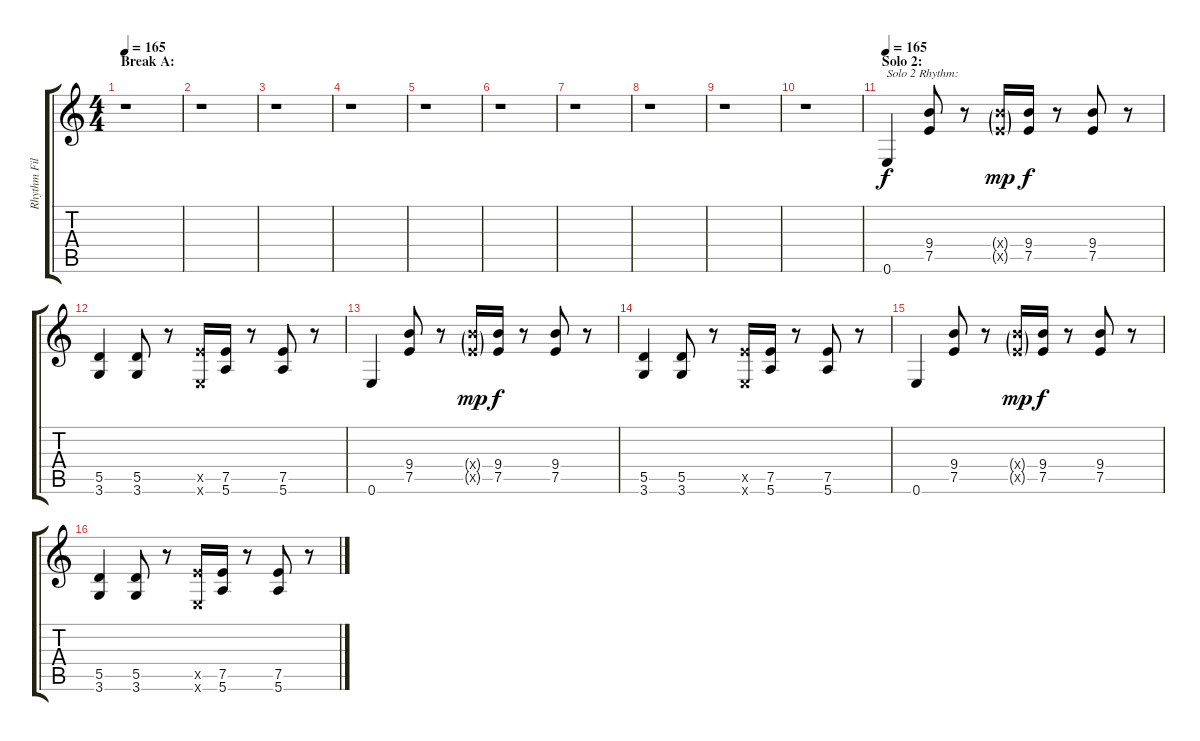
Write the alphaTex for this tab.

\track ("Rhythm Fills 1" "Rhythm Fil") {instrument overdrivenguitar}
\staff {score tabs}
\tuning (E4 B3 G3 D3 A2 E2) {hide}
\ts (4 4)
\section ("" "Break A:")
\tempo 165
\clef g2
\ks c
r.1{dy f} |
r.1 |
r.1 |
r.1 |
r.1 |
r.1 |
r.1 |
r.1 |
r.1 |
r.1 |
\section ("" "Solo 2:")
\tempo 165
0.6.4{txt "Solo 2 Rhythm:"} (9.4 7.5).8 r.8 (9.4{g x} 7.5{g x}).16{dy mp} (9.4 7.5).16{dy f} r.8 (9.4 7.5).8 r.8 |
(5.5 3.6).4 (5.5 3.6).8 r.8 (7.5{x} 0.6{x}).16 (7.5 5.6).16 r.8 (7.5 5.6).8 r.8 |
0.6.4 (9.4 7.5).8 r.8 (9.4{g x} 7.5{g x}).16{dy mp} (9.4 7.5).16{dy f} r.8 (9.4 7.5).8 r.8 |
(5.5 3.6).4 (5.5 3.6).8 r.8 (7.5{x} 0.6{x}).16 (7.5 5.6).16 r.8 (7.5 5.6).8 r.8 |
0.6.4 (9.4 7.5).8 r.8 (9.4{g x} 7.5{g x}).16{dy mp} (9.4 7.5).16{dy f} r.8 (9.4 7.5).8 r.8 |
(5.5 3.6).4 (5.5 3.6).8 r.8 (7.5{x} 0.6{x}).16 (7.5 5.6).16 r.8 (7.5 5.6).8 r.8
